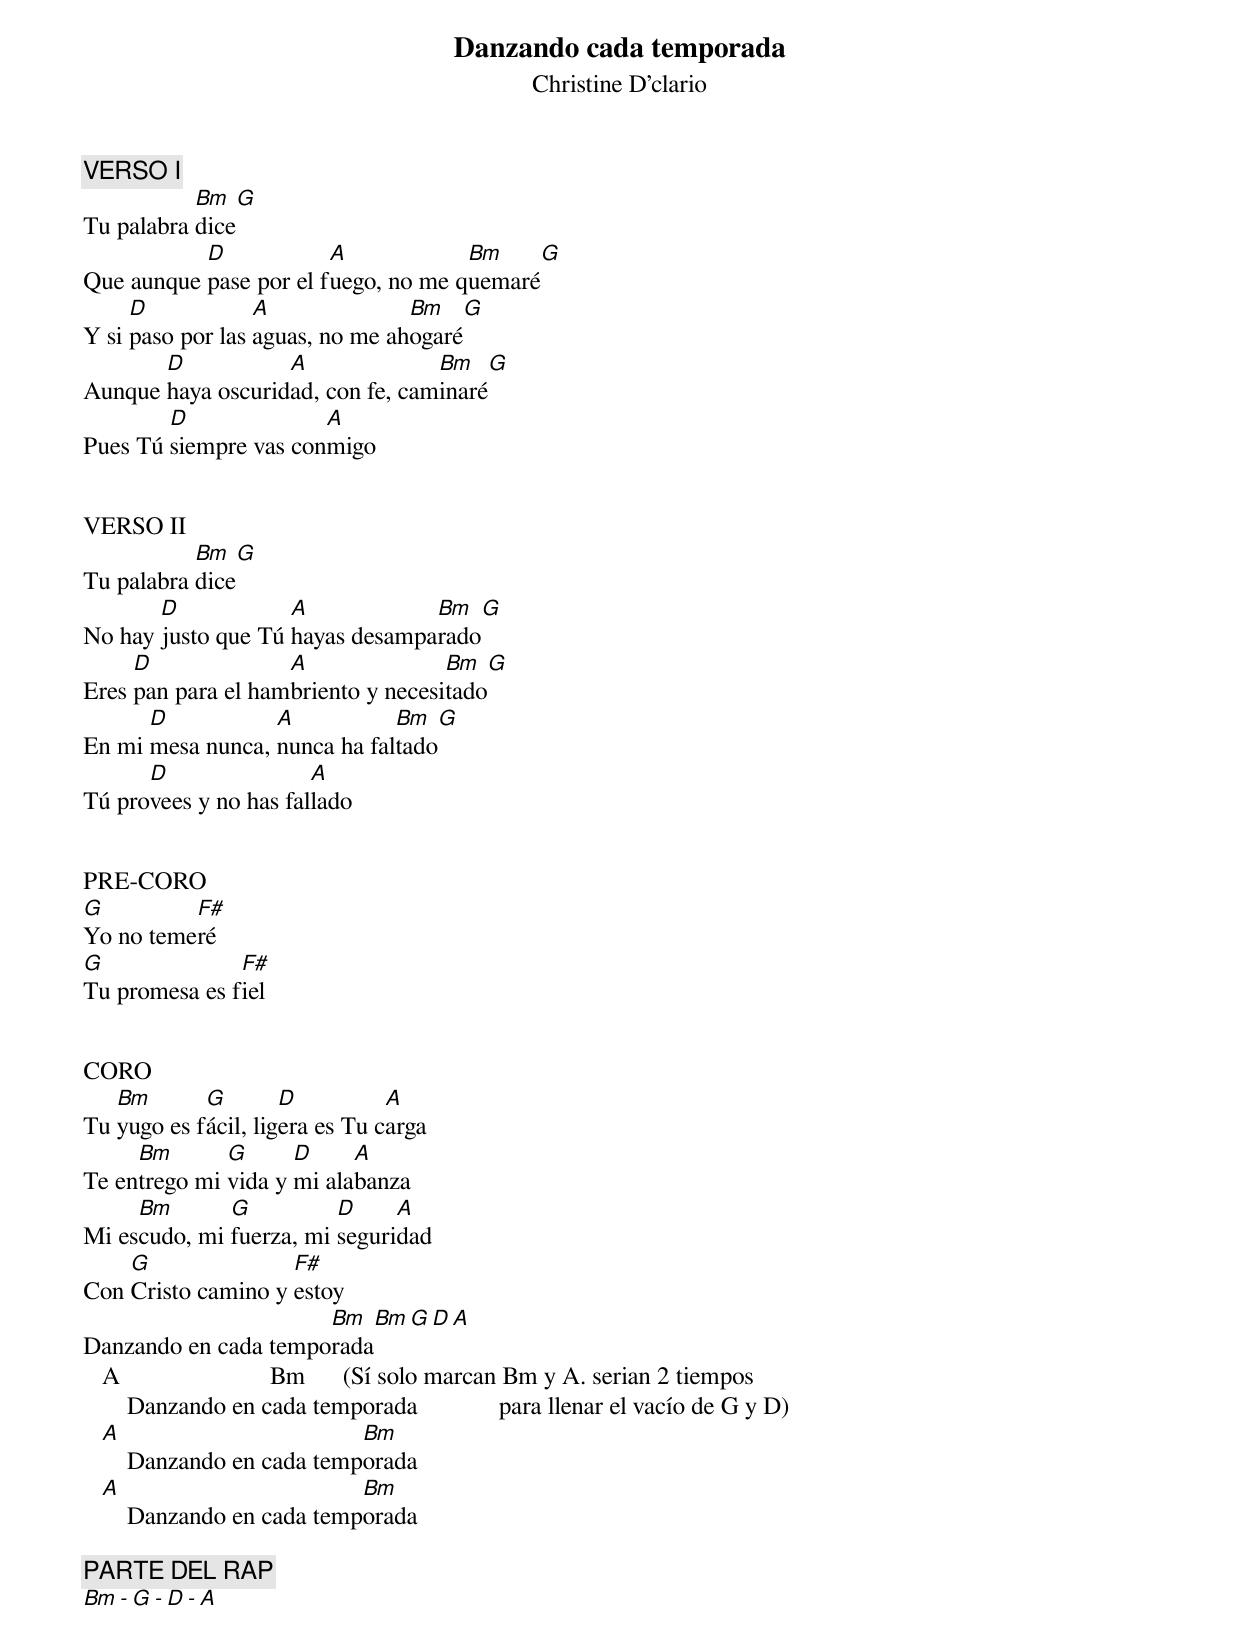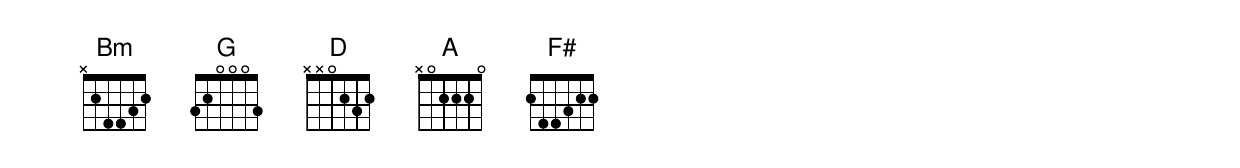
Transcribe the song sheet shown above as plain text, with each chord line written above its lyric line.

Danzando cada temporada
Christine D'clario

VERSO I
           Bm        G
Tu palabra dice
           D            A            Bm     G
Que aunque pase por el fuego, no me quemaré
     D            A              Bm     G
Y si paso por las aguas, no me ahogaré
       D           A              Bm    G
Aunque haya oscuridad, con fe, caminaré
        D              A
Pues Tú siempre vas conmigo


VERSO II
           Bm        G
Tu palabra dice
       D            A            Bm   G
No hay justo que Tú hayas desamparado
     D              A               Bm   G
Eres pan para el hambriento y necesitado
      D           A           Bm   G
En mi mesa nunca, nunca ha faltado
      D                A
Tú provees y no has fallado


PRE-CORO
G         F#
Yo no temeré
G              F#
Tu promesa es fiel


CORO
   Bm       G        D          A
Tu yugo es fácil, ligera es Tu carga
     Bm       G      D     A
Te entrego mi vida y mi alabanza
     Bm       G          D     A
Mi escudo, mi fuerza, mi seguridad
    G               F#
Con Cristo camino y estoy
                      Bm  Bm G D A
Danzando en cada temporada
   A                        Bm      (Sí solo marcan Bm y A. serian 2 tiempos
       Danzando en cada temporada             para llenar el vacío de G y D)
   A                        Bm
       Danzando en cada temporada
   A                        Bm
       Danzando en cada temporada

[PARTE DEL RAP]
 Bm - G - D - A
